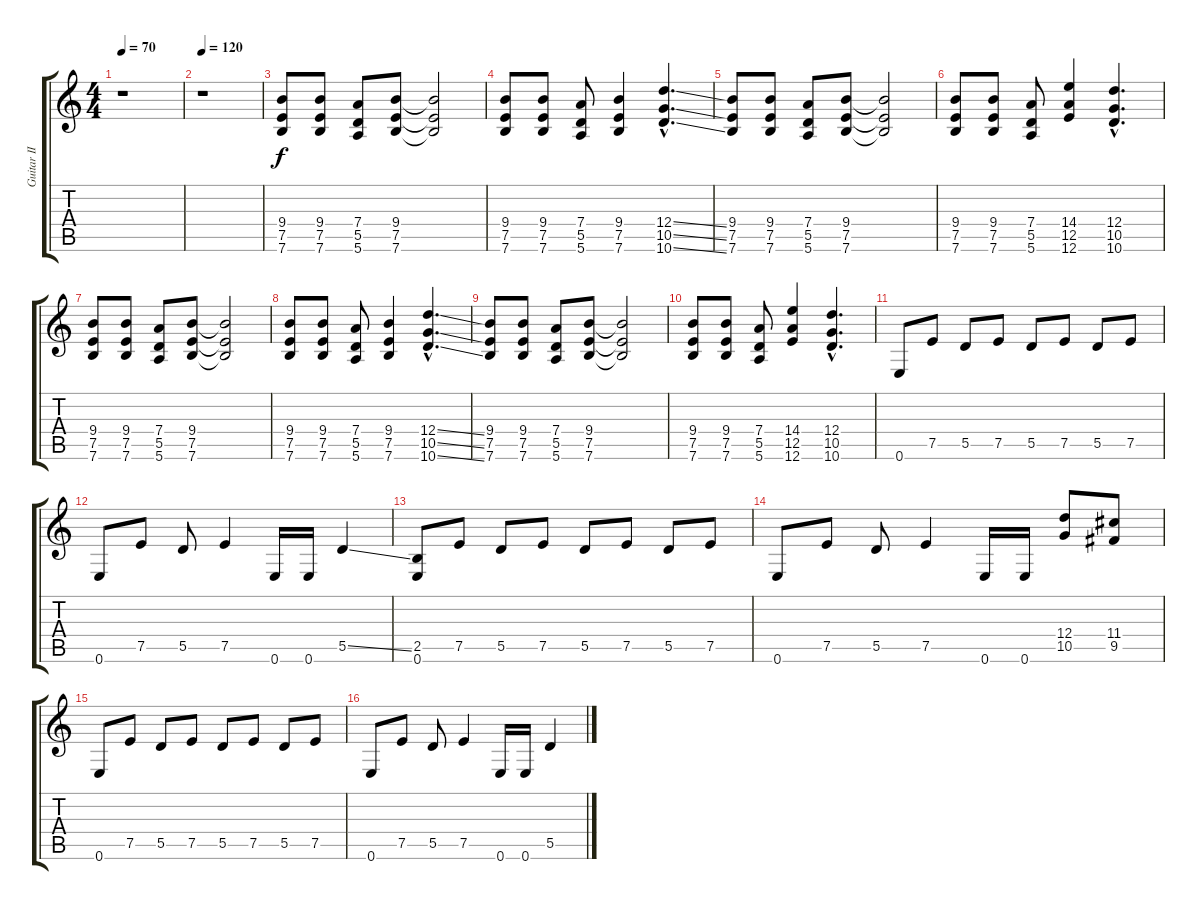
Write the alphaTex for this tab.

\track ("Guitar II" "Guitar II") {instrument distortionguitar}
\staff {score tabs}
\tuning (E4 B3 G3 D3 A2 E2) {hide}
\ts (4 4)
\tempo 70
\clef g2
\ks c
r.1{dy f} |
\tempo 120
r.1 |
(9.4 7.5 7.6).8 (9.4 7.5 7.6).8 (7.4 5.5 5.6).8 (9.4 7.5 7.6).8 (9.4{t} 7.5{t} 7.6{t}).2 |
(9.4 7.5 7.6).8 (9.4 7.5 7.6).8 (7.4 5.5 5.6).8 (9.4 7.5 7.6).4 (12.4{ss hac} 10.5{ss hac} 10.6{ss hac}).4{d} |
(9.4 7.5 7.6).8 (9.4 7.5 7.6).8 (7.4 5.5 5.6).8 (9.4 7.5 7.6).8 (9.4{t} 7.5{t} 7.6{t}).2 |
(9.4 7.5 7.6).8 (9.4 7.5 7.6).8 (7.4 5.5 5.6).8 (14.4 12.5 12.6).4 (12.4{hac} 10.5{hac} 10.6{hac}).4{d} |
(9.4 7.5 7.6).8 (9.4 7.5 7.6).8 (7.4 5.5 5.6).8 (9.4 7.5 7.6).8 (9.4{t} 7.5{t} 7.6{t}).2 |
(9.4 7.5 7.6).8 (9.4 7.5 7.6).8 (7.4 5.5 5.6).8 (9.4 7.5 7.6).4 (12.4{ss hac} 10.5{ss hac} 10.6{ss hac}).4{d} |
(9.4 7.5 7.6).8 (9.4 7.5 7.6).8 (7.4 5.5 5.6).8 (9.4 7.5 7.6).8 (9.4{t} 7.5{t} 7.6{t}).2 |
(9.4 7.5 7.6).8 (9.4 7.5 7.6).8 (7.4 5.5 5.6).8 (14.4 12.5 12.6).4 (12.4{hac} 10.5{hac} 10.6{hac}).4{d} |
0.6.8 7.5.8 5.5.8 7.5.8 5.5.8 7.5.8 5.5.8 7.5.8 |
0.6.8 7.5.8 5.5.8 7.5.4 0.6.16 0.6.16 5.5{ss}.4 |
(2.5 0.6).8 7.5.8 5.5.8 7.5.8 5.5.8 7.5.8 5.5.8 7.5.8 |
0.6.8 7.5.8 5.5.8 7.5.4 0.6.16 0.6.16 (12.4 10.5).8 (11.4 9.5).8 |
0.6.8 7.5.8 5.5.8 7.5.8 5.5.8 7.5.8 5.5.8 7.5.8 |
0.6.8 7.5.8 5.5.8 7.5.4 0.6.16 0.6.16 5.5{ss}.4
